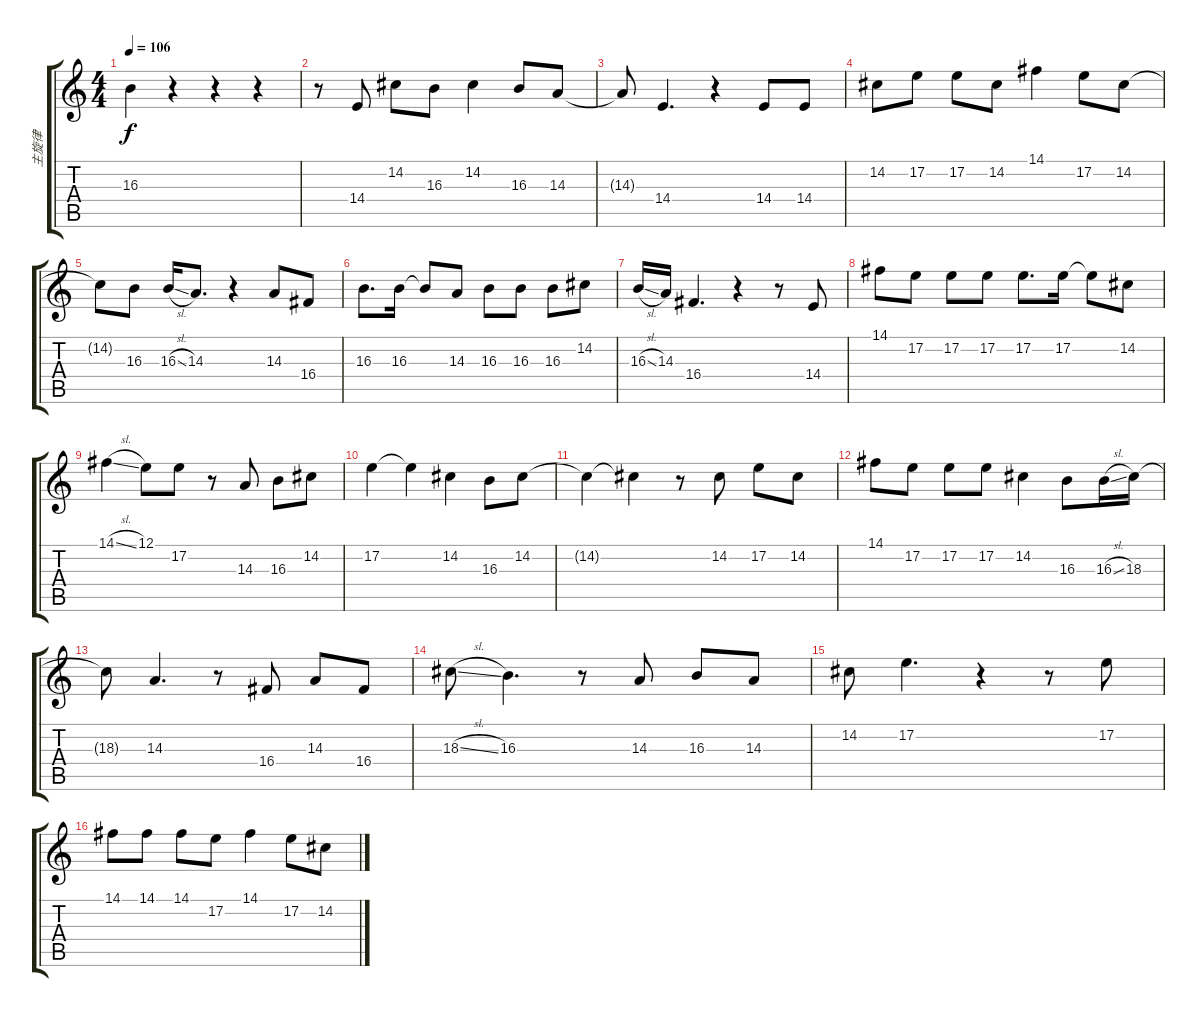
\track ("主旋律" "主旋律") {instrument panflute}
\staff {score tabs}
\tuning (E4 B3 G3 D3 A2 E2) {hide}
\ts (4 4)
\tempo 106
\clef g2
\ks c
16.3.4{dy f} r.4 r.4 r.4 |
r.8 14.4.8 14.2.8 16.3.8 14.2.4 16.3.8 14.3.8 |
14.3{t}.8 14.4.4{d} r.4 14.4.8 14.4.8 |
14.2.8 17.2.8 17.2.8 14.2.8 14.1.4 17.2.8 14.2.8 |
14.2{t}.8 16.3.8 16.3{sl}.16 14.3.8{d} r.4 14.3.8 16.4.8 |
16.3.8{d} 16.3.16 16.3{t}.8 14.3.8 16.3.8 16.3.8 16.3.8 14.2.8 |
16.3{sl}.16 14.3.16 16.4.4{d} r.4 r.8 14.4.8 |
14.1.8 17.2.8 17.2.8 17.2.8 17.2.8{d} 17.2.16 17.2{t}.8 14.2.8 |
14.1{sl}.4 12.1.8 17.2.8 r.8 14.3.8 16.3.8 14.2.8 |
17.2.4 17.2{t}.4 14.2.4 16.3.8 14.2.8 |
14.2{t}.4 14.2{t}.4 r.8 14.2.8 17.2.8 14.2.8 |
14.1.8 17.2.8 17.2.8 17.2.8 14.2.4 16.3.8 16.3{sl}.16 18.3.16 |
18.3{t}.8 14.3.4{d} r.8 16.4.8 14.3.8 16.4.8 |
18.3{sl}.8 16.3.4{d} r.8 14.3.8 16.3.8 14.3.8 |
14.2.8 17.2.4{d} r.4 r.8 17.2.8 |
14.1.8 14.1.8 14.1.8 17.2.8 14.1.4 17.2.8 14.2.8
